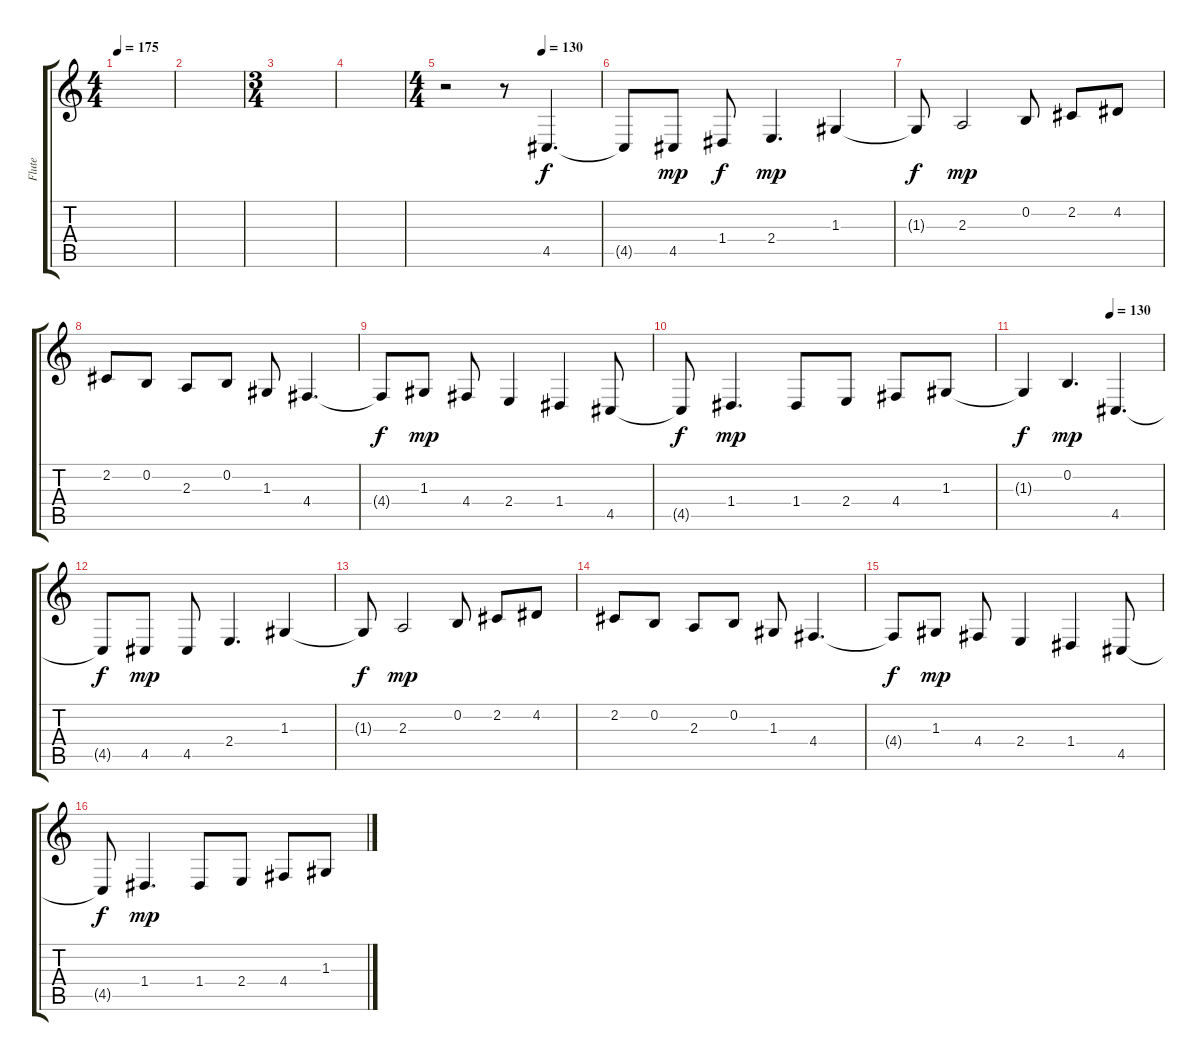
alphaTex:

\track ("Flute" "Flute") {instrument flute}
\staff {score tabs}
\tuning (E4 B3 G3 D3 A2 E2) {hide}
\ts (4 4)
\tempo 175
\clef g2
\ks c
|
|
\ts (3 4)
|
|
\ts (4 4)
\tempo (130 0.625)
r.2 r.8 4.5.4{d} |
4.5{t}.8{dy f} 4.5.8{dy mp} 1.4.8{dy f} 2.4.4{d dy mp} 1.3.4 |
1.3{t}.8{dy f} 2.3.2{dy mp} 0.2.8 2.2.8 4.2.8 |
2.2.8 0.2.8 2.3.8 0.2.8 1.3.8 4.4.4{d} |
4.4{t}.8{dy f} 1.3.8{dy mp} 4.4.8 2.4.4 1.4.4 4.5.8 |
4.5{t}.8{dy f} 1.4.4{d dy mp} 1.4.8 2.4.8 4.4.8 1.3.8 |
\tempo (130 0.625)
1.3{t}.4{dy f} 0.2.4{d dy mp} 4.5.4{d} |
4.5{t}.8{dy f} 4.5.8{dy mp} 4.5.8 2.4.4{d} 1.3.4 |
1.3{t}.8{dy f} 2.3.2{dy mp} 0.2.8 2.2.8 4.2.8 |
2.2.8 0.2.8 2.3.8 0.2.8 1.3.8 4.4.4{d} |
4.4{t}.8{dy f} 1.3.8{dy mp} 4.4.8 2.4.4 1.4.4 4.5.8 |
4.5{t}.8{dy f} 1.4.4{d dy mp} 1.4.8 2.4.8 4.4.8 1.3.8
